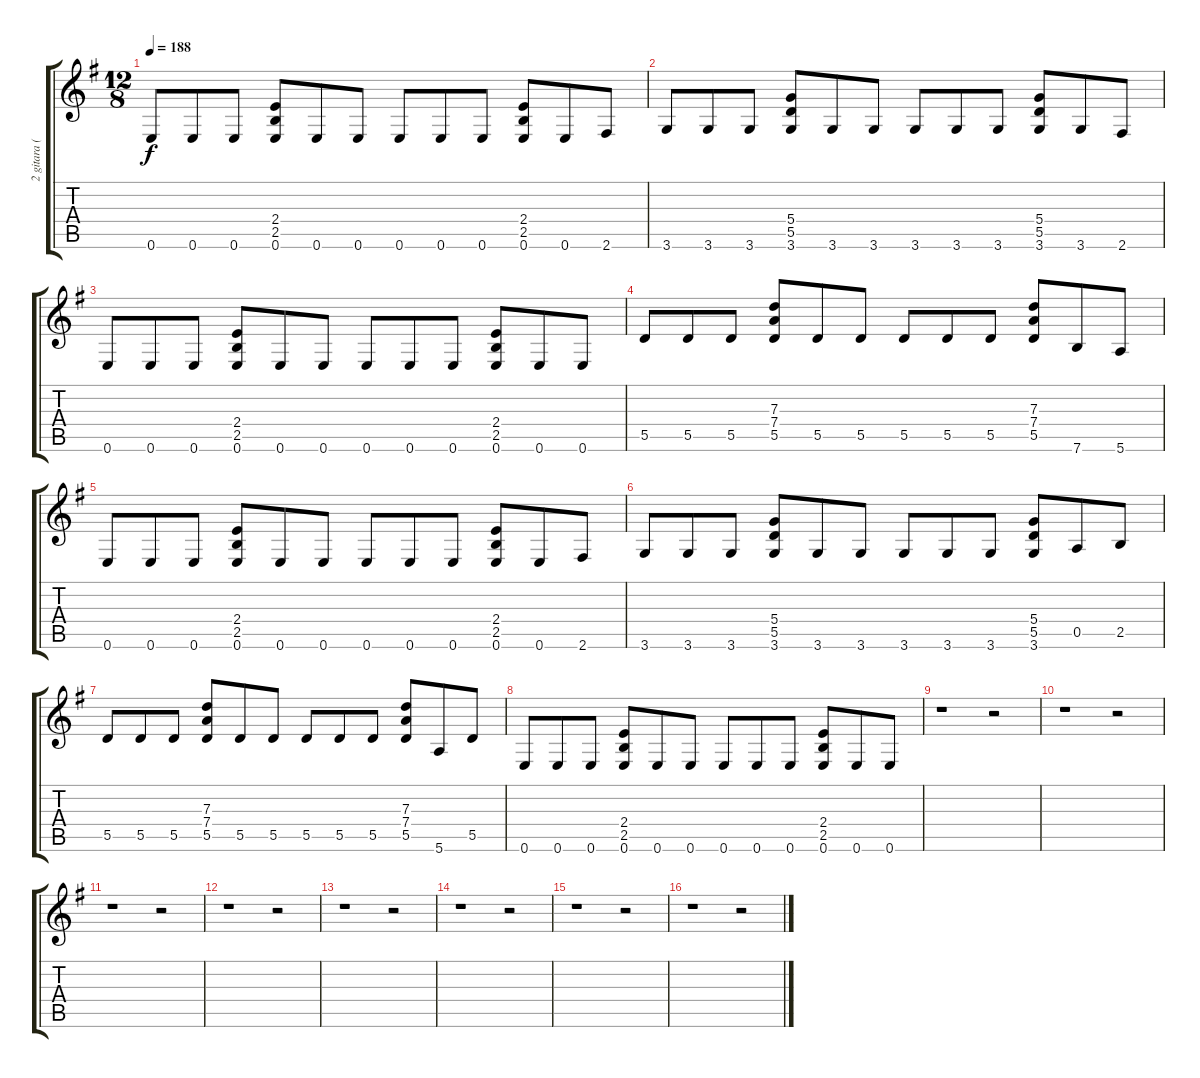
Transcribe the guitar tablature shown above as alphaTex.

\track ("2 gitara (distorzija)" "2 gitara (") {instrument distortionguitar}
\staff {score tabs}
\tuning (E4 B3 G3 D3 A2 E2) {hide}
\ts (12 8)
\tempo 188
\clef g2
\ks g
0.6.8{dy f} 0.6.8 0.6.8 (2.4 2.5 0.6).8 0.6.8 0.6.8 0.6.8 0.6.8 0.6.8 (2.4 2.5 0.6).8 0.6.8 2.6.8 |
3.6.8 3.6.8 3.6.8 (5.4 5.5 3.6).8 3.6.8 3.6.8 3.6.8 3.6.8 3.6.8 (5.4 5.5 3.6).8 3.6.8 2.6.8 |
0.6.8 0.6.8 0.6.8 (2.4 2.5 0.6).8 0.6.8 0.6.8 0.6.8 0.6.8 0.6.8 (2.4 2.5 0.6).8 0.6.8 0.6.8 |
5.5.8 5.5.8 5.5.8 (7.3 7.4 5.5).8 5.5.8 5.5.8 5.5.8 5.5.8 5.5.8 (7.3 7.4 5.5).8 7.6.8 5.6.8 |
0.6.8 0.6.8 0.6.8 (2.4 2.5 0.6).8 0.6.8 0.6.8 0.6.8 0.6.8 0.6.8 (2.4 2.5 0.6).8 0.6.8 2.6.8 |
3.6.8 3.6.8 3.6.8 (5.4 5.5 3.6).8 3.6.8 3.6.8 3.6.8 3.6.8 3.6.8 (5.4 5.5 3.6).8 0.5.8 2.5.8 |
5.5.8 5.5.8 5.5.8 (7.3 7.4 5.5).8 5.5.8 5.5.8 5.5.8 5.5.8 5.5.8 (7.3 7.4 5.5).8 5.6.8 5.5.8 |
0.6.8 0.6.8 0.6.8 (2.4 2.5 0.6).8 0.6.8 0.6.8 0.6.8 0.6.8 0.6.8 (2.4 2.5 0.6).8 0.6.8 0.6.8 |
r.1 r.2 |
r.1 r.2 |
r.1 r.2 |
r.1 r.2 |
r.1 r.2 |
r.1 r.2 |
r.1 r.2 |
r.1 r.2
